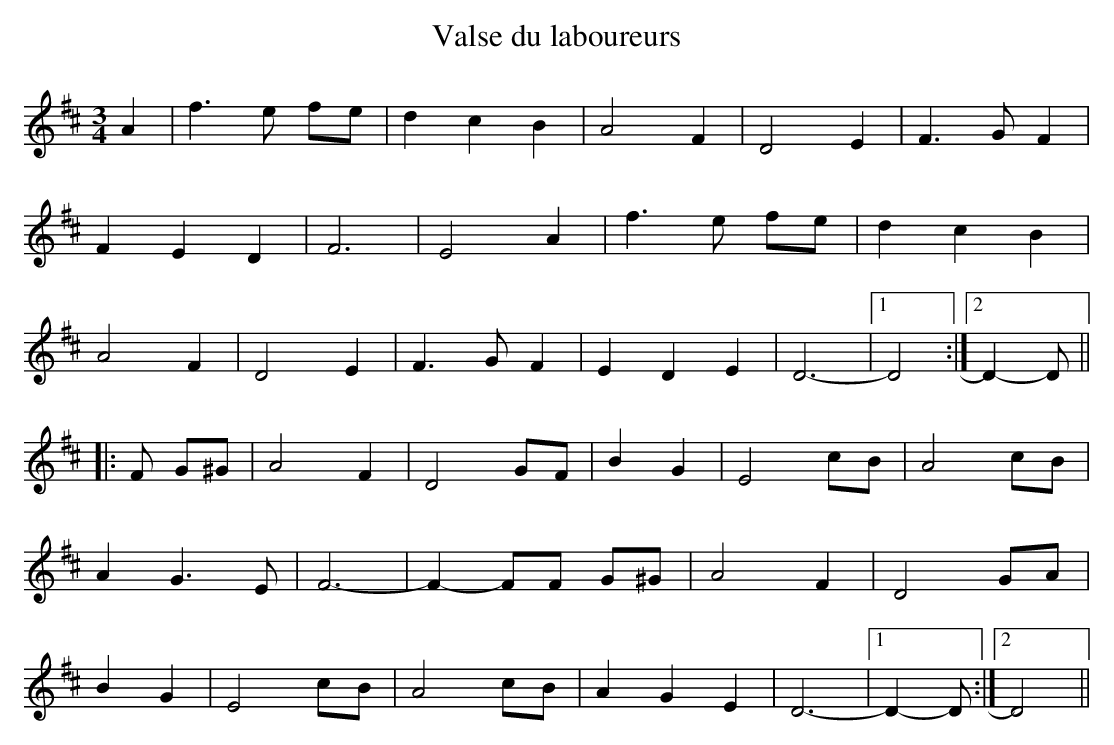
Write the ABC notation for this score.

X:1
T:Valse du laboureurs
M:3/4
L:1/8
K:D
A2|f3 e fe|d2c2B2|A4F2|D4E2|F3G F2|
F2E2D2|F6|E4A2|f3 e fe|d2c2B2|
A4F2|D4E2|F3G F2|E2D2E2|D6-|1D4:|2D2-D||
|:F G^G|A4F2|D4 GF|B2G2|E4 cB|A4 cB|
A2G3E|F6-|F2-FF G^G|A4F2|D4 GA|
B2G2|E4 cB|A4 cB|A2G2E2|D6-|1D2-D:|2 D4||
